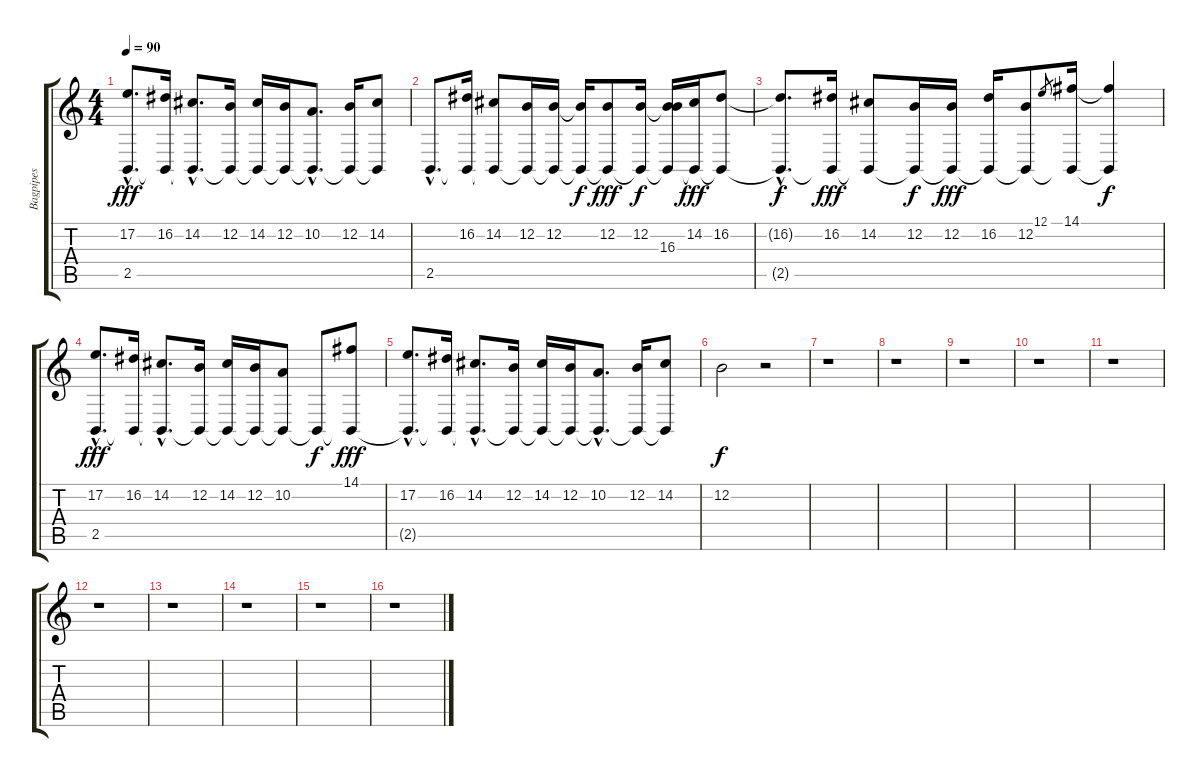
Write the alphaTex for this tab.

\track ("Bagpipes" "Bagpipes") {instrument bagpipe}
\staff {score tabs}
\tuning (E4 B3 G3 D3 A2 E2) {hide}
\ts (4 4)
\tempo 90
\clef g2
\ks c
(17.2{hac} 2.5{hac t}).8{d txt " " dy fff} (16.2 2.5{t}).16 (14.2{hac} 2.5{hac t}).8{d} (12.2 2.5{t}).16 (14.2 2.5{t}).16 (12.2 2.5{t}).16 (10.2{hac} 2.5{hac t}).8{d} (12.2 2.5{t}).16 (14.2 2.5{t}).8 |
2.5{hac}.8{d} (16.2 2.5{t}).16{txt " "} (14.2 2.5{t}).8{txt " "} (12.2 2.5{t}).16 (12.2 2.5{t}).16{txt " "} (12.2{t} 2.5{t}).16{dy f} (12.2 2.5{t}).8{dy fff} (12.2 2.5{t}).16{dy f} (12.2{t} 16.3{t} 2.5{t}).16 (14.2 2.5{t}).16{dy fff} (16.2 2.5{t}).8{txt " "} |
(16.2{hac t} 2.5{hac t}).8{d dy f} (16.2 2.5{t}).16{txt " " dy fff} (14.2 2.5{t}).8{txt " "} (12.2 2.5{t}).16{txt " " dy f} (12.2 2.5{t}).16{dy fff} (16.2 2.5{t}).16{txt " "} (12.2 2.5{t}).8 12.1.8{gr} (14.1 2.5{t}).16 (14.1{t} 2.5{t}).4{dy f} |
(17.2{hac} 2.5{hac}).8{d txt " " dy fff} (16.2 2.5{t}).16 (14.2{hac} 2.5{hac t}).8{d} (12.2 2.5{t}).16 (14.2 2.5{t}).16 (12.2 2.5{t}).16 (10.2 2.5{t}).8 2.5{t}.8{dy f} (14.1 2.5{t}).8{dy fff} |
(17.2{hac} 2.5{hac t}).8{d txt " "} (16.2 2.5{t}).16 (14.2{hac} 2.5{hac t}).8{d} (12.2 2.5{t}).16 (14.2 2.5{t}).16 (12.2 2.5{t}).16 (10.2{hac} 2.5{hac t}).8{d} (12.2 2.5{t}).16 (14.2 2.5{t}).8 |
12.2.2{dy f} r.2 |
r.1 |
r.1 |
r.1 |
r.1 |
r.1 |
r.1 |
r.1 |
r.1 |
r.1 |
r.1
